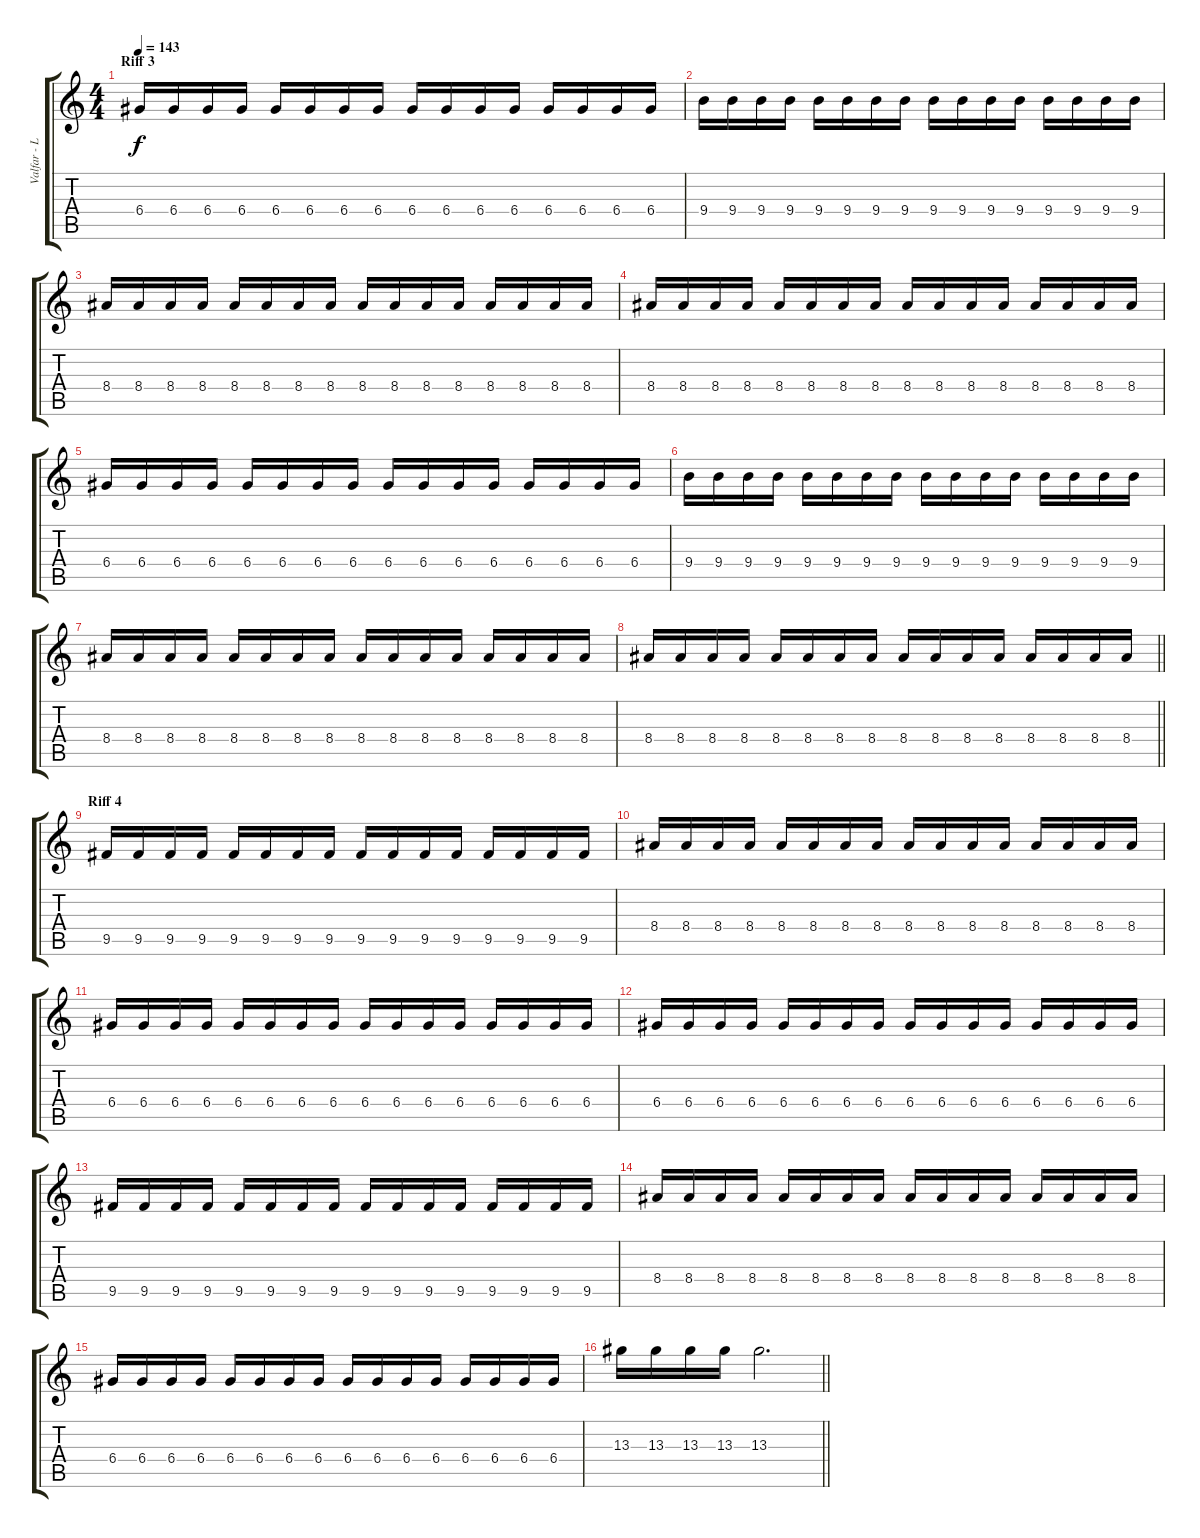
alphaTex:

\track ("Valfar - Lead" "Valfar - L") {instrument distortionguitar}
\staff {score tabs}
\tuning (E4 B3 G3 D3 A2 E2) {hide}
\ts (4 4)
\section ("" "Riff 3")
\tempo 143
\clef g2
\ks c
6.4.16{dy f} 6.4.16 6.4.16 6.4.16 6.4.16 6.4.16 6.4.16 6.4.16 6.4.16 6.4.16 6.4.16 6.4.16 6.4.16 6.4.16 6.4.16 6.4.16 |
9.4.16 9.4.16 9.4.16 9.4.16 9.4.16 9.4.16 9.4.16 9.4.16 9.4.16 9.4.16 9.4.16 9.4.16 9.4.16 9.4.16 9.4.16 9.4.16 |
8.4.16 8.4.16 8.4.16 8.4.16 8.4.16 8.4.16 8.4.16 8.4.16 8.4.16 8.4.16 8.4.16 8.4.16 8.4.16 8.4.16 8.4.16 8.4.16 |
8.4.16 8.4.16 8.4.16 8.4.16 8.4.16 8.4.16 8.4.16 8.4.16 8.4.16 8.4.16 8.4.16 8.4.16 8.4.16 8.4.16 8.4.16 8.4.16 |
6.4.16 6.4.16 6.4.16 6.4.16 6.4.16 6.4.16 6.4.16 6.4.16 6.4.16 6.4.16 6.4.16 6.4.16 6.4.16 6.4.16 6.4.16 6.4.16 |
9.4.16 9.4.16 9.4.16 9.4.16 9.4.16 9.4.16 9.4.16 9.4.16 9.4.16 9.4.16 9.4.16 9.4.16 9.4.16 9.4.16 9.4.16 9.4.16 |
8.4.16 8.4.16 8.4.16 8.4.16 8.4.16 8.4.16 8.4.16 8.4.16 8.4.16 8.4.16 8.4.16 8.4.16 8.4.16 8.4.16 8.4.16 8.4.16 |
\barLineRight lightlight
8.4.16 8.4.16 8.4.16 8.4.16 8.4.16 8.4.16 8.4.16 8.4.16 8.4.16 8.4.16 8.4.16 8.4.16 8.4.16 8.4.16 8.4.16 8.4.16 |
\section ("" "Riff 4")
9.5.16 9.5.16 9.5.16 9.5.16 9.5.16 9.5.16 9.5.16 9.5.16 9.5.16 9.5.16 9.5.16 9.5.16 9.5.16 9.5.16 9.5.16 9.5.16 |
8.4.16 8.4.16 8.4.16 8.4.16 8.4.16 8.4.16 8.4.16 8.4.16 8.4.16 8.4.16 8.4.16 8.4.16 8.4.16 8.4.16 8.4.16 8.4.16 |
6.4.16 6.4.16 6.4.16 6.4.16 6.4.16 6.4.16 6.4.16 6.4.16 6.4.16 6.4.16 6.4.16 6.4.16 6.4.16 6.4.16 6.4.16 6.4.16 |
6.4.16 6.4.16 6.4.16 6.4.16 6.4.16 6.4.16 6.4.16 6.4.16 6.4.16 6.4.16 6.4.16 6.4.16 6.4.16 6.4.16 6.4.16 6.4.16 |
9.5.16 9.5.16 9.5.16 9.5.16 9.5.16 9.5.16 9.5.16 9.5.16 9.5.16 9.5.16 9.5.16 9.5.16 9.5.16 9.5.16 9.5.16 9.5.16 |
8.4.16 8.4.16 8.4.16 8.4.16 8.4.16 8.4.16 8.4.16 8.4.16 8.4.16 8.4.16 8.4.16 8.4.16 8.4.16 8.4.16 8.4.16 8.4.16 |
6.4.16 6.4.16 6.4.16 6.4.16 6.4.16 6.4.16 6.4.16 6.4.16 6.4.16 6.4.16 6.4.16 6.4.16 6.4.16 6.4.16 6.4.16 6.4.16 |
\barLineRight lightlight
13.3.16 13.3.16 13.3.16 13.3.16 13.3.2{d}
